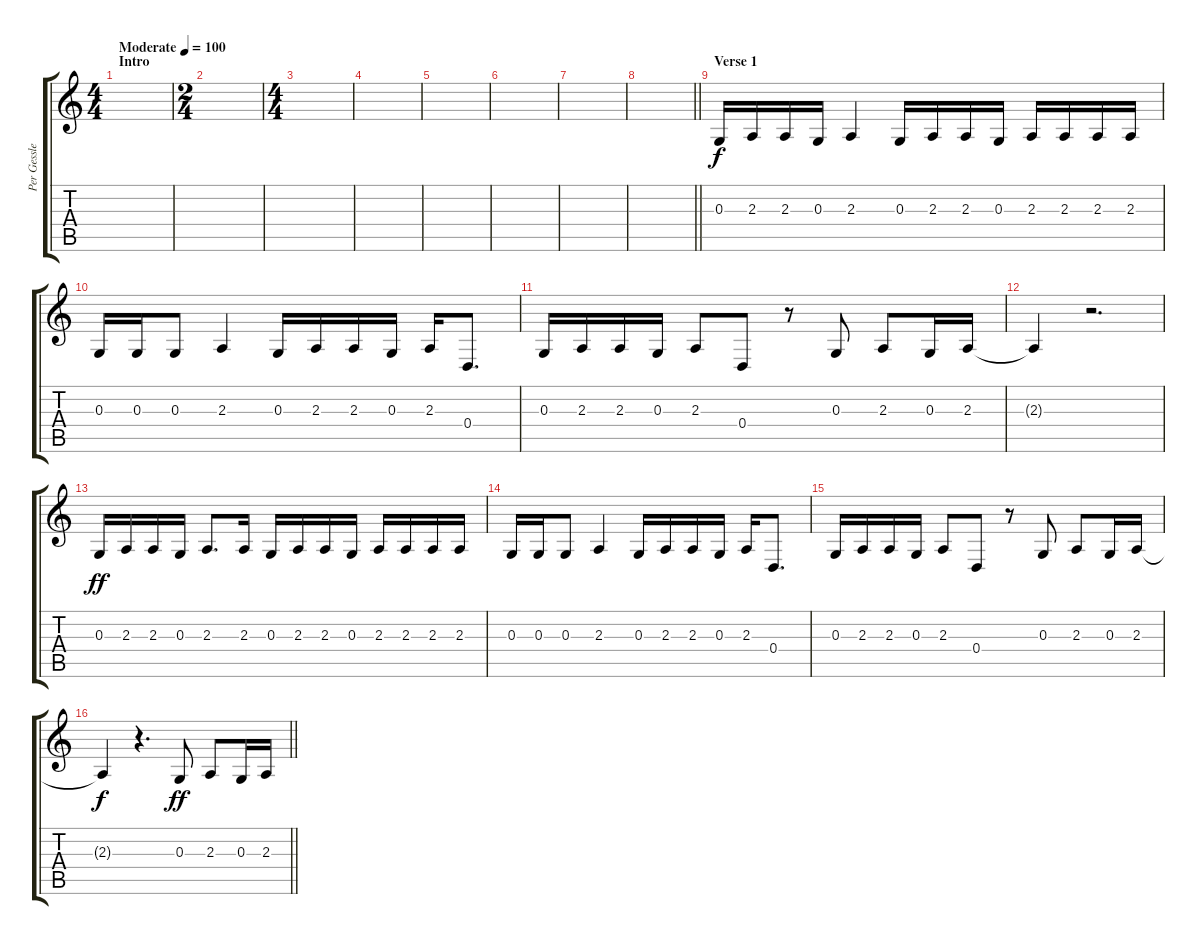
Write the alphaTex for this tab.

\track ("Per Gessle" "Per Gessle") {instrument baritonesax}
\staff {score tabs}
\tuning (E4 B3 G3 D3 A2 E2) {hide}
\ts (4 4)
\section ("" "Intro")
\tempo (100 "Moderate")
\clef g2
\ks c
|
\ts (2 4)
|
\ts (4 4)
|
|
|
|
|
\barLineRight lightlight
|
\section ("" "Verse 1")
0.3.16 2.3.16 2.3.16 0.3.16 2.3.4 0.3.16 2.3.16 2.3.16 0.3.16 2.3.16 2.3.16 2.3.16 2.3.16 |
0.3.16 0.3.16 0.3.8 2.3.4 0.3.16 2.3.16 2.3.16 0.3.16 2.3.16 0.4.8{d} |
0.3.16 2.3.16 2.3.16 0.3.16 2.3.8 0.4.8 r.8 0.3.8 2.3.8 0.3.16 2.3.16 |
2.3{t}.4{dy f} r.2{d} |
0.3.16{dy ff} 2.3.16 2.3.16 0.3.16 2.3.8{d} 2.3.16 0.3.16 2.3.16 2.3.16 0.3.16 2.3.16 2.3.16 2.3.16 2.3.16 |
0.3.16 0.3.16 0.3.8 2.3.4 0.3.16 2.3.16 2.3.16 0.3.16 2.3.16 0.4.8{d} |
0.3.16 2.3.16 2.3.16 0.3.16 2.3.8 0.4.8 r.8 0.3.8 2.3.8 0.3.16 2.3.16 |
\barLineRight lightlight
2.3{t}.4{dy f} r.4{d} 0.3.8{dy ff} 2.3.8 0.3.16 2.3.16
